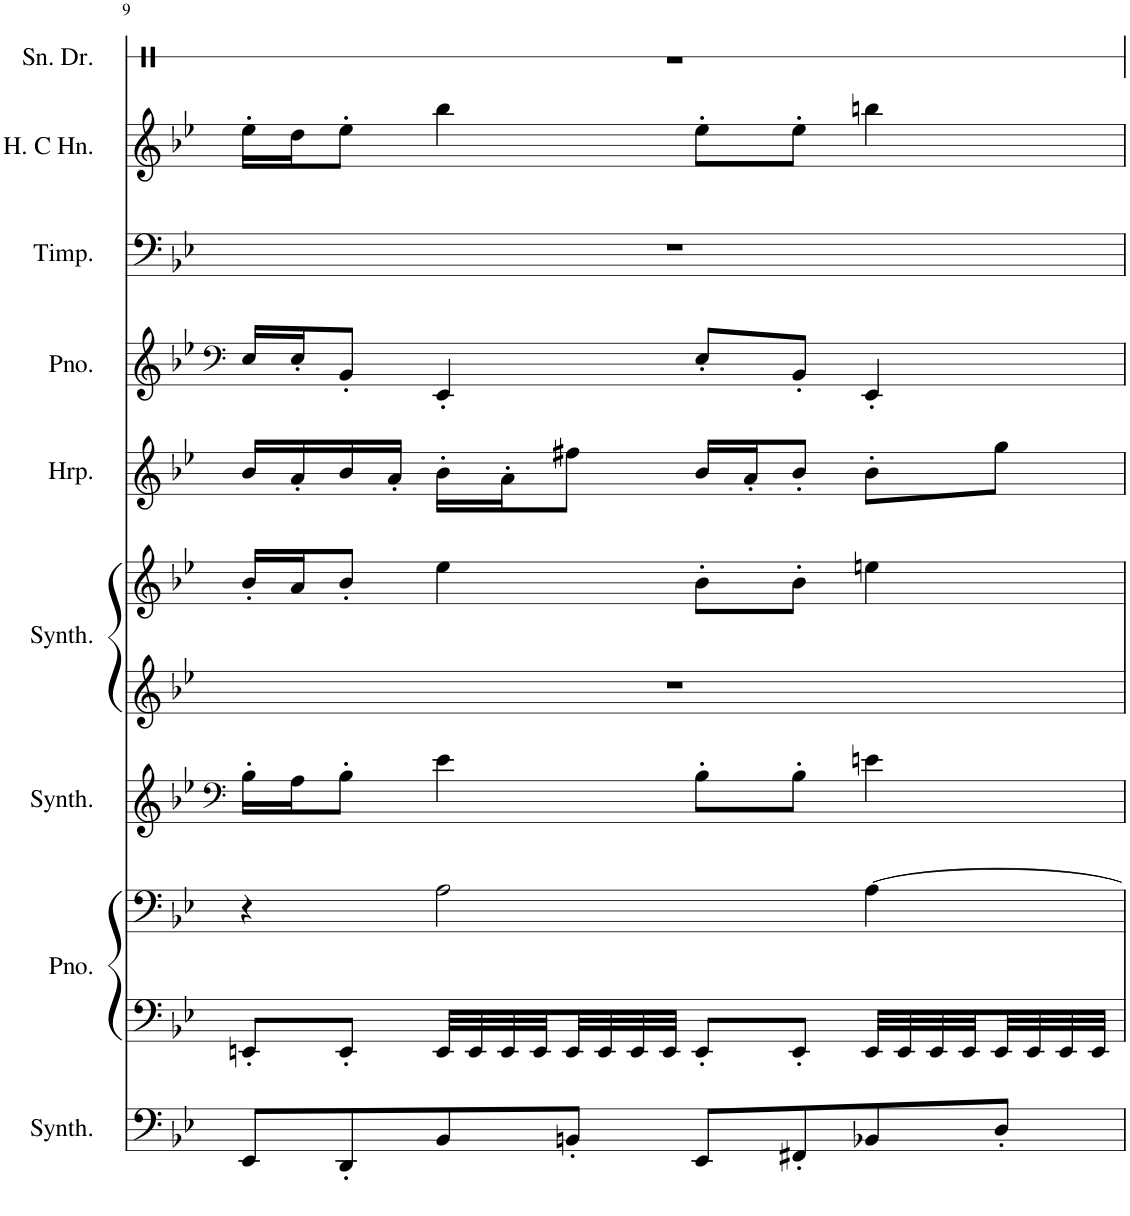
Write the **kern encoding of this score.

**kern	**kern	**kern	**kern	**kern	**kern	**kern	**kern	**kern	**kern	**kern
*part9	*part8	*part8	*part7	*part6	*part6	*part5	*part4	*part3	*part2	*part1
*staff11	*staff10	*staff9	*staff8	*staff7	*staff6	*staff5	*staff4	*staff3	*staff2	*staff1
*I"Saw Synthesizer	*I"Piano	*	*I"Effect Synthesizer	*I"Square Synthesizer	*	*I"Harp	*I"Piano	*I"Timpani	*I"High C Horn	*I"Snare Drum
*I'Synth.	*I'Pno.	*	*I'Synth.	*I'Synth.	*	*I'Hrp.	*I'Pno.	*I'Timp.	*I'H. C Hn.	*I'Sn. Dr.
!!LO:PB:g=z
*clefF4	*clefF4	*clefF4	*clefF4	*clefG2	*clefG2	*clefG2	*clefF4	*clefF4	*clefG2	*clefX
*	*	*	*	*	*	*	*	*	*Trd7c12	*
*k[b-e-]	*k[b-e-]	*k[b-e-]	*k[b-e-]	*k[b-e-]	*k[b-e-]	*k[b-e-]	*k[b-e-]	*k[b-e-]	*k[b-e-]	*k[b-e-]
*M4/4	*M4/4	*M4/4	*M4/4	*M4/4	*M4/4	*M4/4	*M4/4	*M4/4	*M4/4	*M4/4
=9	=9	=9	=9	=9	=9	=9	=9	=9	=9	=9
8EE-/L	8EEn'/L	4r	16B-'\LL	1r	16b-'/LL	16b-/LL	16E-/LL	1r	16ee-'\LL	1r
.	.	.	16A\J	.	16a/J	16a'/	16E-'/J	.	16dd\J	.
8DD'/	8EE'/J	.	8B-'\J	.	8b-'/J	16b-/	8BB-'/J	.	8ee-'\J	.
.	.	.	.	.	.	16a'/JJ	.	.	.	.
8BB-/	32EE/LLL	2A\	4e-\	.	4ee-\	16b-'\LL	4EE-'/	.	4bb-\	.
.	32EE/	.	.	.	.	.	.	.	.	.
.	32EE/	.	.	.	.	16a'\J	.	.	.	.
.	32EE/	.	.	.	.	.	.	.	.	.
8BBn'/J	32EE/	.	.	.	.	8ff#X\J	.	.	.	.
.	32EE/	.	.	.	.	.	.	.	.	.
.	32EE/	.	.	.	.	.	.	.	.	.
.	32EE/JJJ	.	.	.	.	.	.	.	.	.
8EE-/L	8EE'/L	.	8B-'\L	.	8b-'\L	16b-/LL	8E-'/L	.	8ee-'\L	.
.	.	.	.	.	.	16a'/J	.	.	.	.
8FF#X'/	8EE'/J	.	8B-'\J	.	8b-'\J	8b-'/J	8BB-'/J	.	8ee-'\J	.
8BB-X/	32EE/LLL	[4A\	4en\	.	4een\	8b-'\L	4EE-'/	.	4bbn\	.
.	32EE/	.	.	.	.	.	.	.	.	.
.	32EE/	.	.	.	.	.	.	.	.	.
.	32EE/	.	.	.	.	.	.	.	.	.
8D'/J	32EE/	.	.	.	.	8gg\J	.	.	.	.
.	32EE/	.	.	.	.	.	.	.	.	.
.	32EE/	.	.	.	.	.	.	.	.	.
.	32EE/JJJ	.	.	.	.	.	.	.	.	.
=	=	=	=	=	=	=	=	=	=	=
*-	*-	*-	*-	*-	*-	*-	*-	*-	*-	*-
